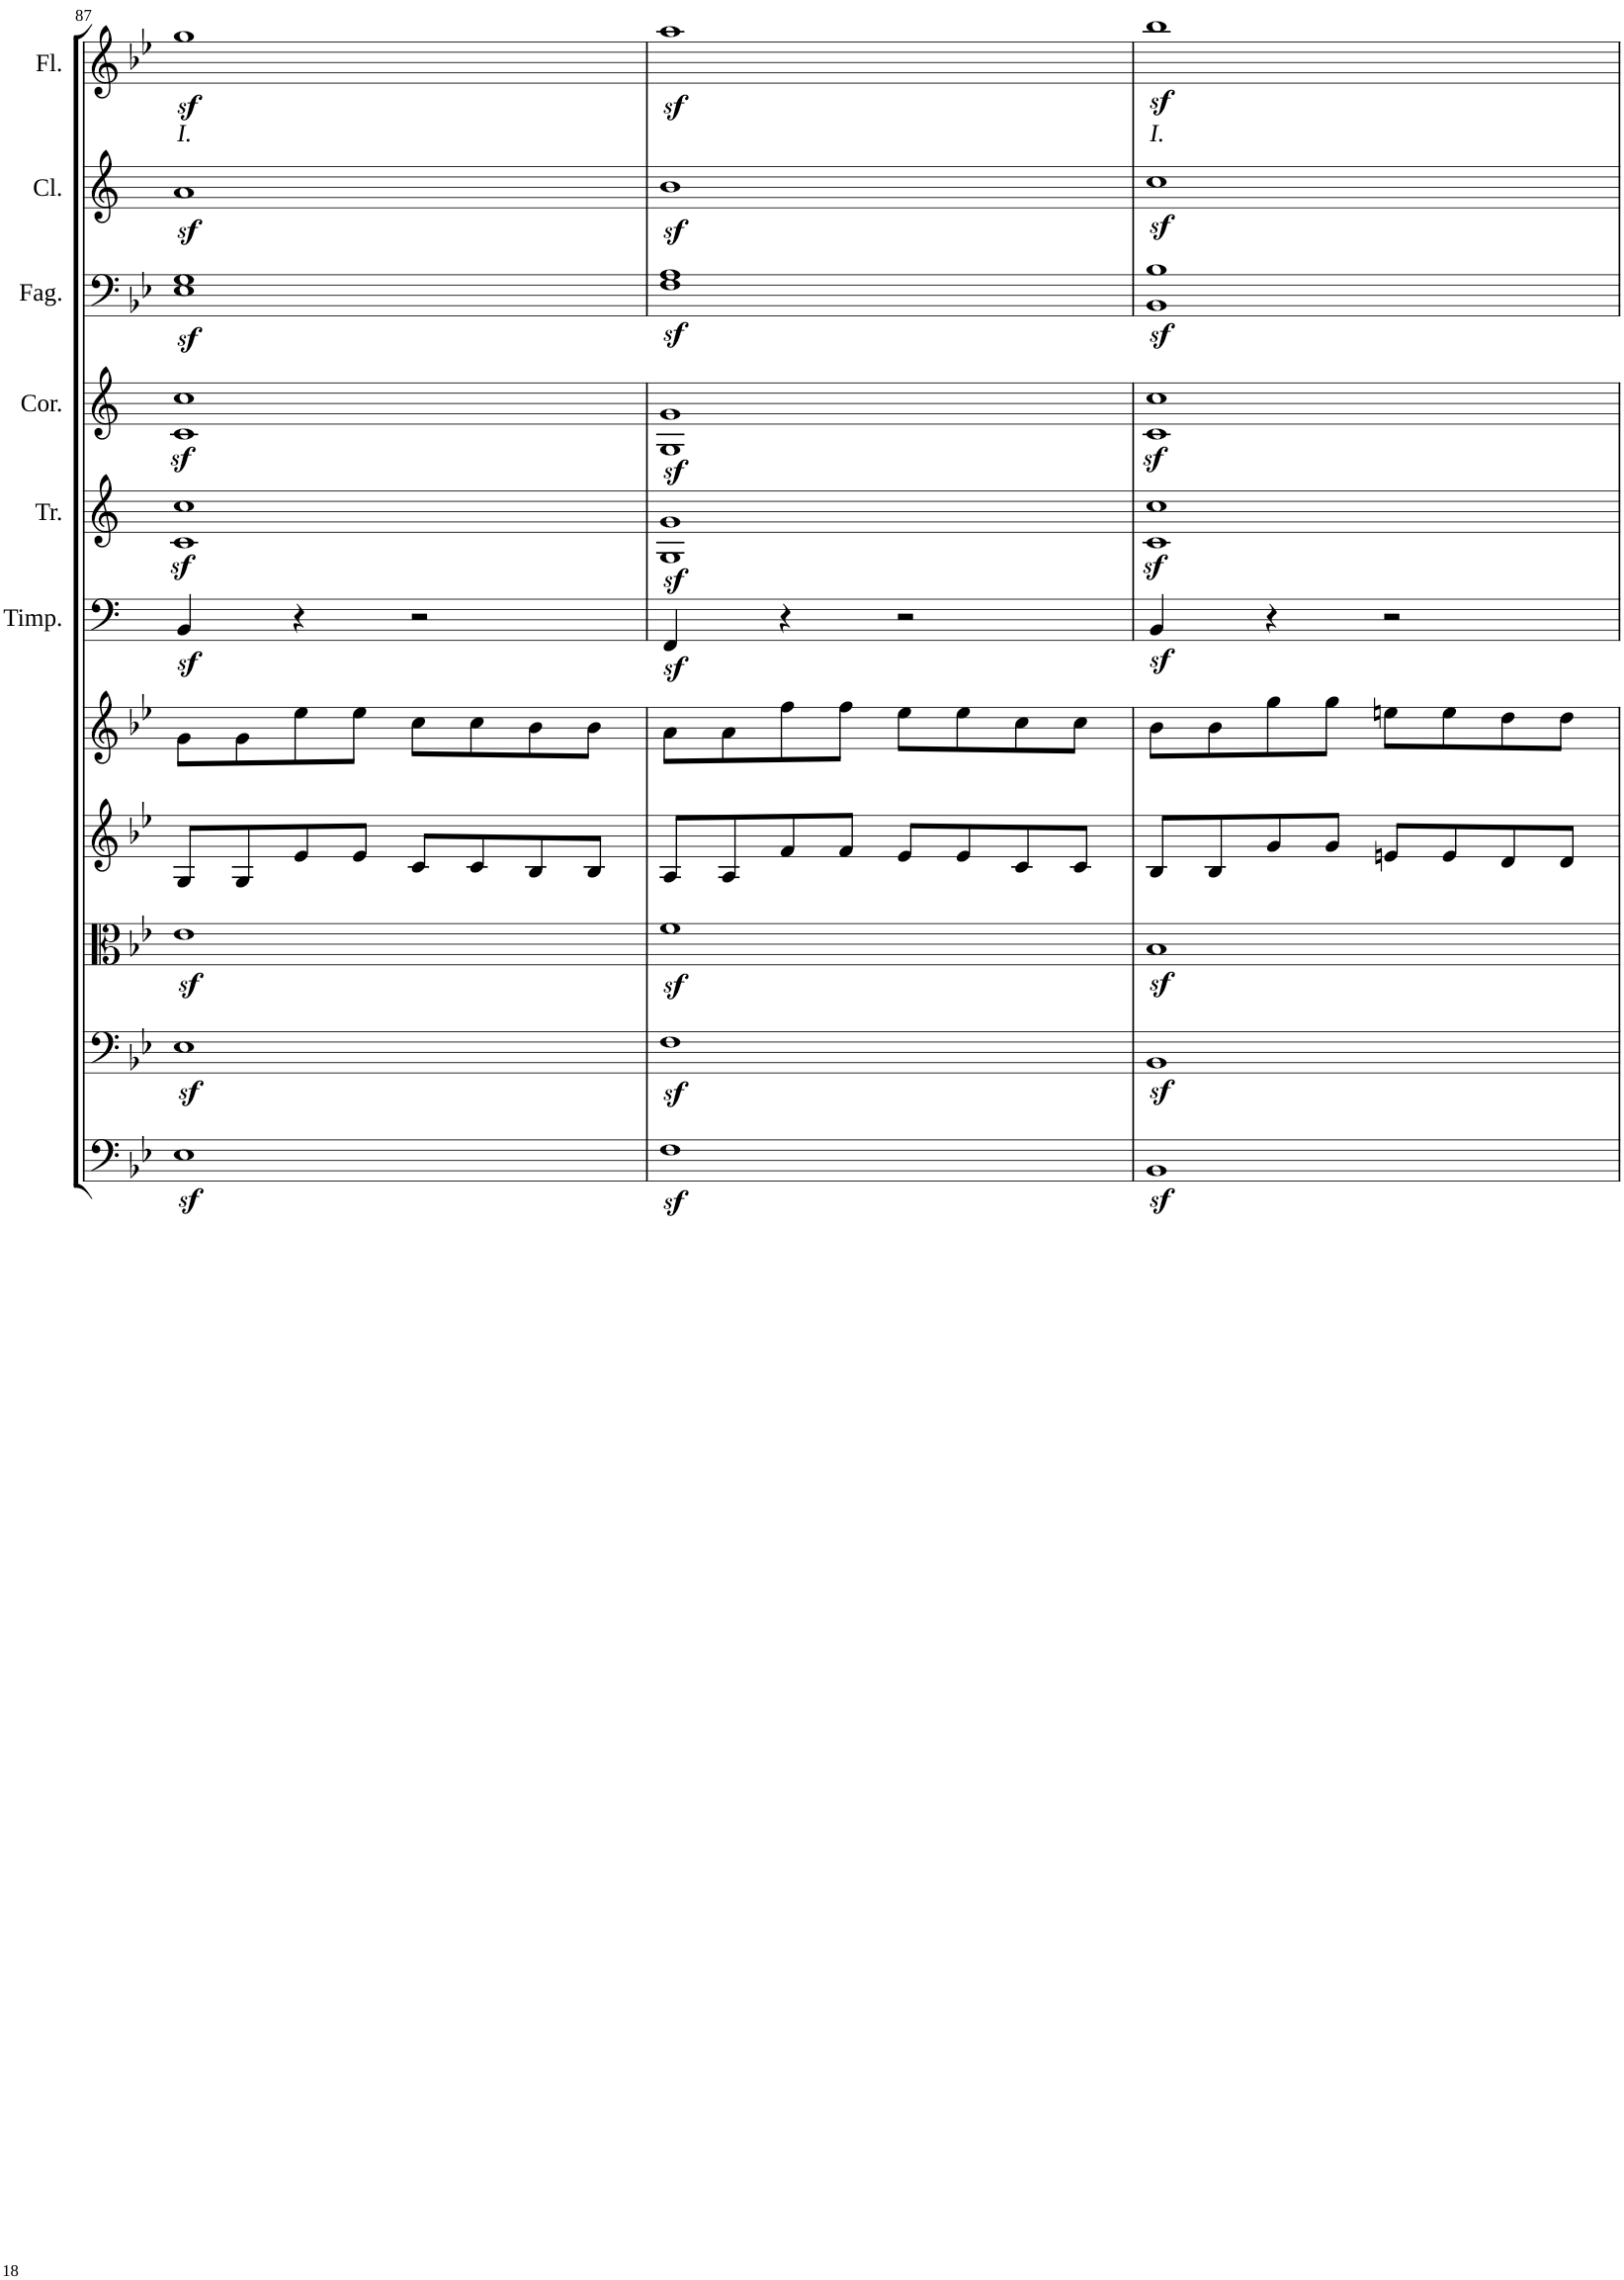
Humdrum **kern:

**kern	**kern	**kern	**kern	**kern	**kern	**kern	**kern	**kern	**kern	**kern
*part11	*part10	*part9	*part8	*part7	*part6	*part5	*part4	*part3	*part2	*part1
*staff11	*staff10	*staff9	*staff8	*staff7	*staff6	*staff5	*staff4	*staff3	*staff2	*staff1
*I"Contrabasso	*I"Violoncello	*I"Viola	*I"Violino II	*I"Violino I	*I"Timpani in B-F	*I"Trombe in B	*I"Corni in B	*I"Fagotti	*I"Clarinetti in B	*I"Flauto
*	*	*	*	*	*I'Timp.	*I'Tr.	*I'Cor.	*I'Fag.	*I'Cl.	*I'Fl.
!!LO:PB:g=z
*clefF4	*clefF4	*clefC3	*clefG2	*clefG2	*clefF4	*clefG2	*clefG2	*clefF4	*clefG2	*clefG2
*Trd7c12	*	*	*	*	*	*Trd1c2	*Trd8c14	*	*Trd1c2	*
*k[b-e-]	*k[b-e-]	*k[b-e-]	*k[b-e-]	*k[b-e-]	*k[b-e-]	*k[]	*k[]	*k[b-e-]	*k[]	*k[b-e-]
*M2/2	*M2/2	*M2/2	*M2/2	*M2/2	*M2/2	*M2/2	*M2/2	*M2/2	*M2/2	*M2/2
*met(c|)	*met(c|)	*met(c|)	*met(c|)	*met(c|)	*met(c|)	*met(c|)	*met(c|)	*met(c|)	*met(c|)	*met(c|)
=87	=87	=87	=87	=87	=87	=87	=87	=87	=87	=87
!	!	!	!	!	!	!	!	!	!LO:TX:a:i:t=I.	!
1E-z<^	1E-z<^	1e-z<^	8G/L	8g\L	4BB-z<^/	1cz<^ 1ccz<^	1cz<^ 1ccz<^	1E-z<^ 1Gz<^	1az<^	1ggz<^
.	.	.	8G/	8g\	.	.	.	.	.	.
.	.	.	8e-/	8ee-\	4r	.	.	.	.	.
.	.	.	8e-/J	8ee-\J	.	.	.	.	.	.
.	.	.	8c/L	8cc\L	2r	.	.	.	.	.
.	.	.	8c/	8cc\	.	.	.	.	.	.
.	.	.	8B-/	8b-\	.	.	.	.	.	.
.	.	.	8B-/J	8b-\J	.	.	.	.	.	.
=88	=88	=88	=88	=88	=88	=88	=88	=88	=88	=88
1Fz<^	1Fz<^	1fz<^	8A/L	8a\L	4FFz<^/	1Gz<^ 1gz<^	1Gz<^ 1gz<^	1Fz<^ 1Az<^	1bz<^	1aaz<^
.	.	.	8A/	8a\	.	.	.	.	.	.
.	.	.	8f/	8ff\	4r	.	.	.	.	.
.	.	.	8f/J	8ff\J	.	.	.	.	.	.
.	.	.	8e-/L	8ee-\L	2r	.	.	.	.	.
.	.	.	8e-/	8ee-\	.	.	.	.	.	.
.	.	.	8c/	8cc\	.	.	.	.	.	.
.	.	.	8c/J	8cc\J	.	.	.	.	.	.
=89	=89	=89	=89	=89	=89	=89	=89	=89	=89	=89
!	!	!	!	!	!	!	!	!	!LO:TX:a:i:t=I.	!
1BB-z<^	1BB-z<^	1B-z<^	8B-/L	8b-\L	4BB-z<^/	1cz<^ 1ccz<^	1cz<^ 1ccz<^	1BB-z<^ 1B-z<^	1ccz<^	1bb-z<^
.	.	.	8B-/	8b-\	.	.	.	.	.	.
.	.	.	8g/	8gg\	4r	.	.	.	.	.
.	.	.	8g/J	8gg\J	.	.	.	.	.	.
.	.	.	8en/L	8een\L	2r	.	.	.	.	.
.	.	.	8e/	8ee\	.	.	.	.	.	.
.	.	.	8d/	8dd\	.	.	.	.	.	.
.	.	.	8d/J	8dd\J	.	.	.	.	.	.
=	=	=	=	=	=	=	=	=	=	=
*-	*-	*-	*-	*-	*-	*-	*-	*-	*-	*-
